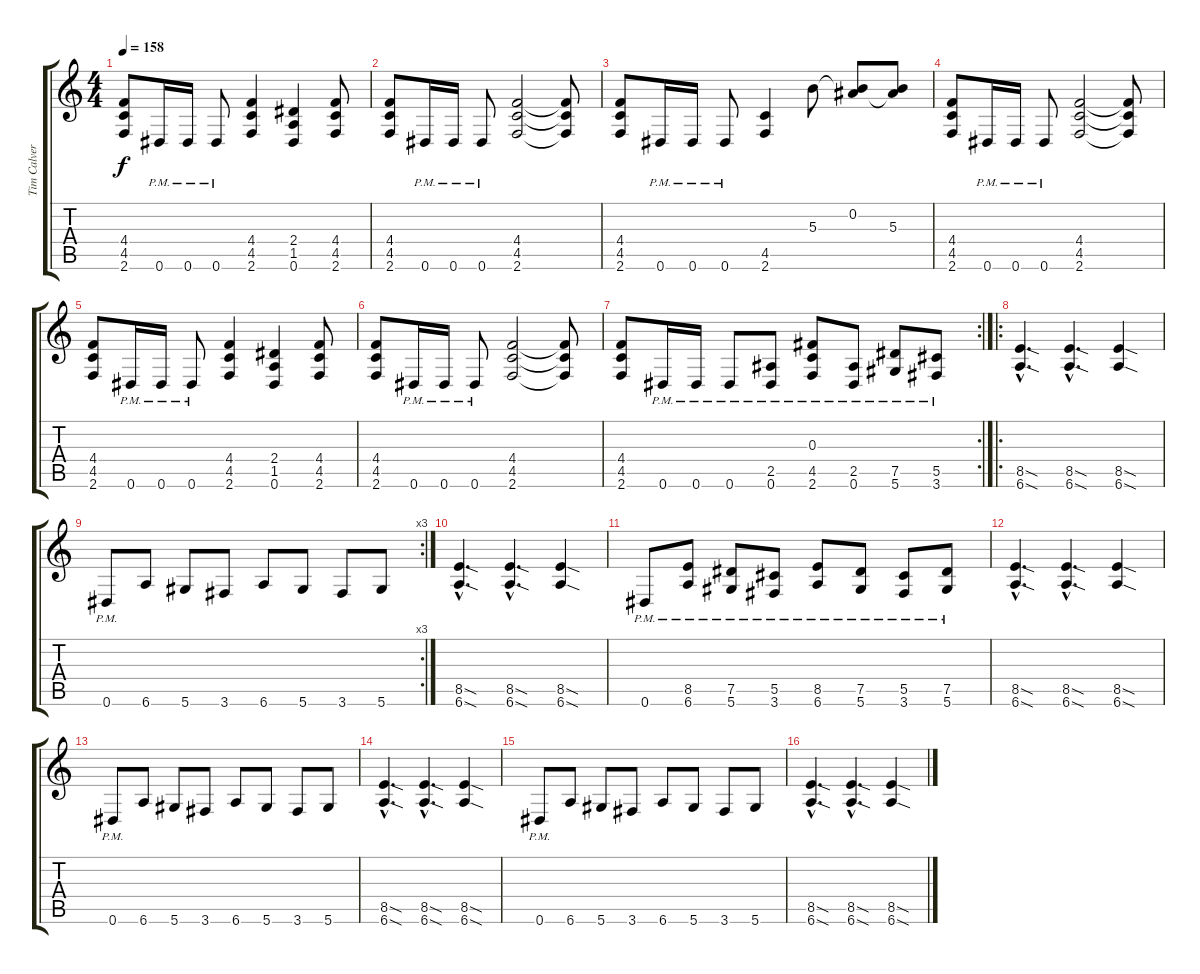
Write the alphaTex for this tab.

\track ("Tim Calvert Rthym" "Tim Calver") {instrument distortionguitar}
\staff {score tabs}
\tuning (Eb4 Bb3 Gb3 Db3 Ab2 Eb2) {hide}
\ts (4 4)
\tempo 158
\clef g2
\ks c
(4.4 4.5 2.6).8{dy f} 0.6{pm}.16 0.6{pm}.16 0.6{pm}.8 (4.4 4.5 2.6).4 (2.4 1.5 0.6).4 (4.4 4.5 2.6).8 |
(4.4 4.5 2.6).8 0.6{pm}.16 0.6{pm}.16 0.6{pm}.8 (4.4 4.5 2.6).2 (4.4{t} 4.5{t} 2.6{t}).8 |
(4.4 4.5 2.6).8 0.6{pm}.16 0.6{pm}.16 0.6{pm}.8 (4.5 2.6).4 5.3.8 (0.2 5.3{t}).8 (0.2{t} 5.3).8 |
(4.4 4.5 2.6).8 0.6{pm}.16 0.6{pm}.16 0.6{pm}.8 (4.4 4.5 2.6).2 (4.4{t} 4.5{t} 2.6{t}).8 |
(4.4 4.5 2.6).8 0.6{pm}.16 0.6{pm}.16 0.6{pm}.8 (4.4 4.5 2.6).4 (2.4 1.5 0.6).4 (4.4 4.5 2.6).8 |
(4.4 4.5 2.6).8 0.6{pm}.16 0.6{pm}.16 0.6{pm}.8 (4.4 4.5 2.6).2 (4.4{t} 4.5{t} 2.6{t}).8 |
\rc 2
(4.4 4.5 2.6).8 0.6{pm}.16 0.6{pm}.16 0.6{pm}.8 (2.5{pm} 0.6{pm}).8 (0.3 4.5{pm} 2.6{pm}).8 (2.5{pm} 0.6{pm}).8 (7.5{pm} 5.6{pm}).8 (5.5{pm} 3.6{pm}).8 |
\ro
(8.5{sod hac} 6.6{sod hac}).4{d} (8.5{sod hac} 6.6{sod hac}).4{d} (8.5{sod} 6.6{sod}).4 |
\rc 3
0.6{pm}.8 6.6.8 5.6.8 3.6.8 6.6.8 5.6.8 3.6.8 5.6.8 |
(8.5{sod hac} 6.6{sod hac}).4{d} (8.5{sod hac} 6.6{sod hac}).4{d} (8.5{sod} 6.6{sod}).4 |
0.6{pm}.8 (8.5{pm} 6.6{pm}).8 (7.5{pm} 5.6{pm}).8 (5.5{pm} 3.6{pm}).8 (8.5{pm} 6.6{pm}).8 (7.5{pm} 5.6{pm}).8 (5.5{pm} 3.6{pm}).8 (7.5{pm} 5.6{pm}).8 |
(8.5{sod hac} 6.6{sod hac}).4{d} (8.5{sod hac} 6.6{sod hac}).4{d} (8.5{sod} 6.6{sod}).4 |
0.6{pm}.8 6.6.8 5.6.8 3.6.8 6.6.8 5.6.8 3.6.8 5.6.8 |
(8.5{sod hac} 6.6{sod hac}).4{d} (8.5{sod hac} 6.6{sod hac}).4{d} (8.5{sod} 6.6{sod}).4 |
0.6{pm}.8 6.6.8 5.6.8 3.6.8 6.6.8 5.6.8 3.6.8 5.6.8 |
(8.5{sod hac} 6.6{sod hac}).4{d} (8.5{sod hac} 6.6{sod hac}).4{d} (8.5{sod} 6.6{sod}).4
